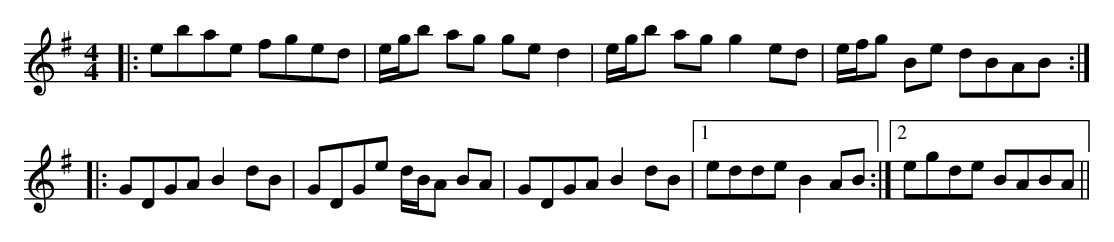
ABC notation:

X:1
M:4/4
K:Emin
|:ebae fged|e/g/b ag ged2|e/g/b ag g2ed|e/f/g Be dBAB:|
|:GDGA B2dB|GDGe d/B/A BA|GDGA B2dB|1 edde B2AB:|2 egde BABA||
